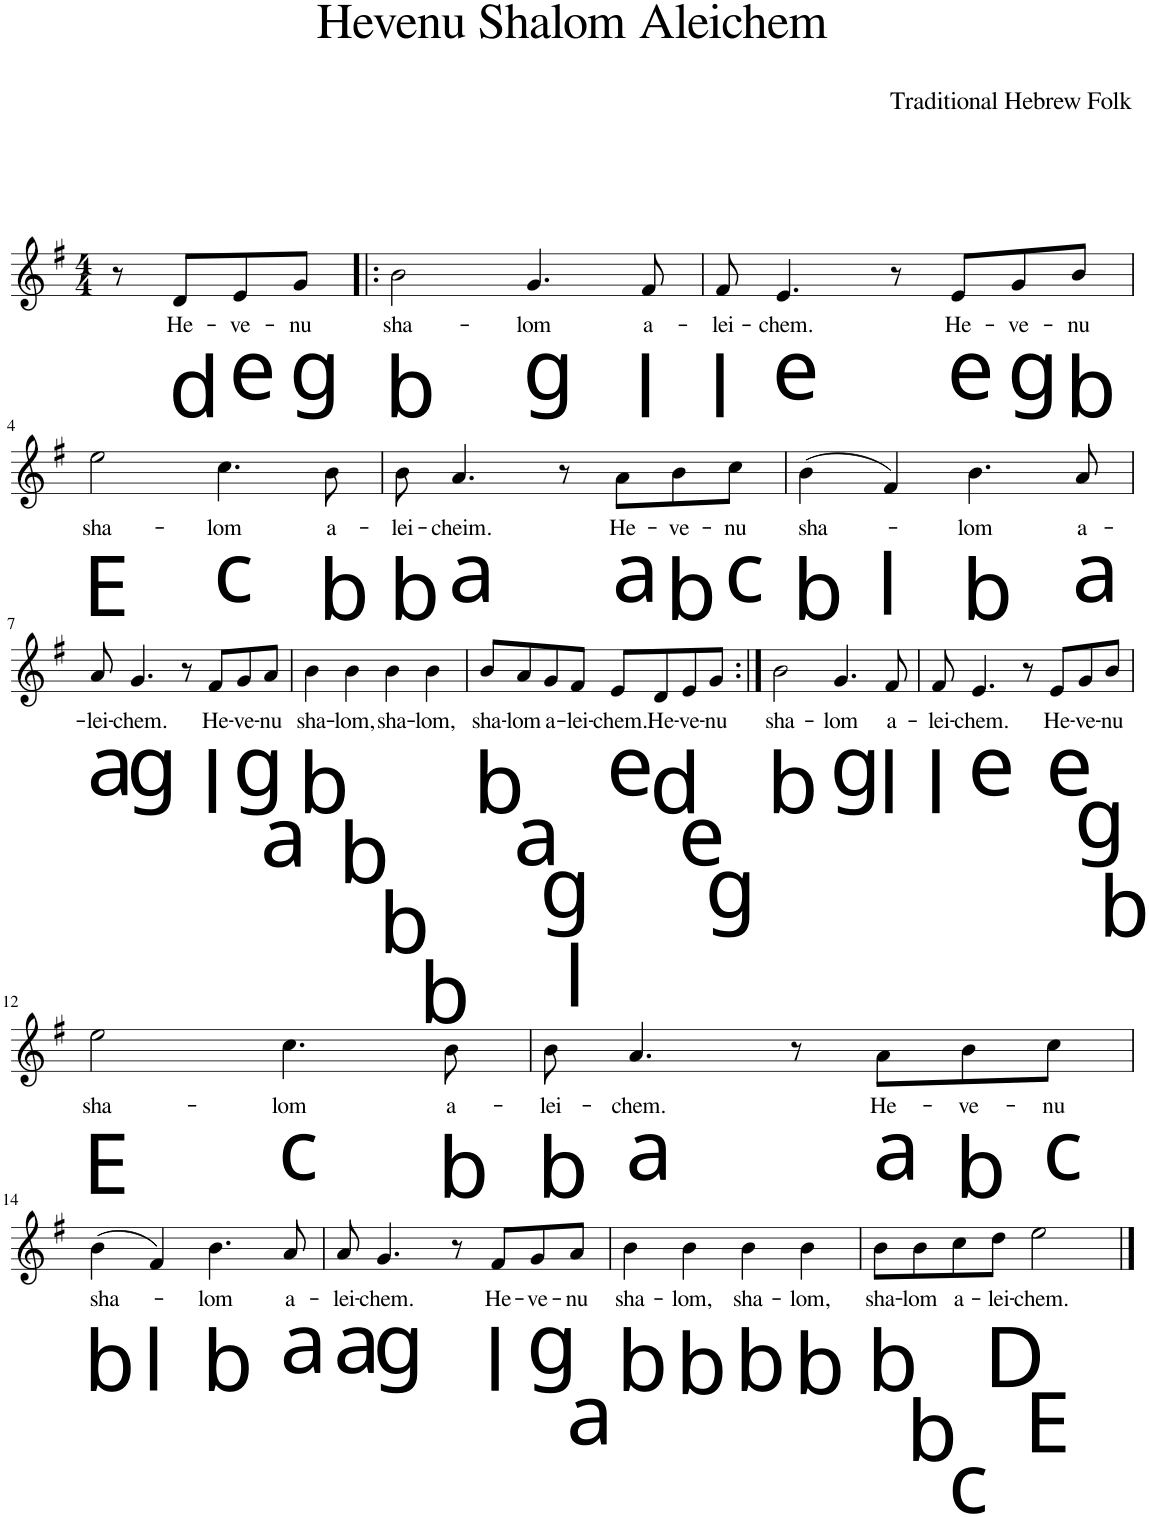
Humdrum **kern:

**kern	**text
*part1	*part1
*staff1	*staff1
*I"Piano	*
*I'Pno.	*
*clefG2	*
*k[f#]	*
*M4/4	*
=1	=1
8r	.
!LO:TX:b:t=d	!
!	!LO:LY:b
8d/L	He-
!LO:TX:b:t=e	!
!	!LO:LY:b
8e/	-ve-
!LO:TX:b:t=g	!
!	!LO:LY:b
8g/J	-nu
=2!|:	=2!|:
!LO:TX:b:t=b	!
!	!LO:LY:b
2b\	sha-
!LO:TX:b:t=g	!
!	!LO:LY:b
4.g/	-lom
!LO:TX:b:t=l	!
!	!LO:LY:b
8f#/	a-
=3	=3
!LO:TX:b:t=l	!
!	!LO:LY:b
8f#/	-lei-
!LO:TX:b:t=e	!
!	!LO:LY:b
4.e/	-chem.
8r	.
!LO:TX:b:t=e	!
!	!LO:LY:b
8e/L	He-
!LO:TX:b:t=g	!
!	!LO:LY:b
8g/	-ve-
!LO:TX:b:t=b	!
!	!LO:LY:b
8b/J	-nu
!!LO:LB:g=z
=4	=4
!LO:TX:b:t=E	!
!	!LO:LY:b
2ee\	sha-
!LO:TX:b:t=c	!
!	!LO:LY:b
4.cc\	-lom
!LO:TX:b:t=b	!
!	!LO:LY:b
8b\	a-
=5	=5
!LO:TX:b:t=b	!
!	!LO:LY:b
8b\	-lei-
!LO:TX:b:t=a	!
!	!LO:LY:b
4.a/	-cheim.
8r	.
!LO:TX:b:t=a	!
!	!LO:LY:b
8a\L	He-
!LO:TX:b:t=b	!
!	!LO:LY:b
8b\	-ve-
!LO:TX:b:t=c	!
!	!LO:LY:b
8cc\J	-nu
=6	=6
!LO:TX:b:t=b	!
!	!LO:LY:b
(4b\	sha-
!LO:TX:b:t=l	!
4f#/)	.
!LO:TX:b:t=b	!
!	!LO:LY:b
4.b\	-lom
!LO:TX:b:t=a	!
!	!LO:LY:b
8a/	a-
!!LO:LB:g=z
=7	=7
!LO:TX:b:t=a	!
!	!LO:LY:b
8a/	-lei-
!LO:TX:b:t=g	!
!	!LO:LY:b
4.g/	-chem.
8r	.
!LO:TX:b:t=l	!
!	!LO:LY:b
8f#/L	He-
!LO:TX:b:t=g	!
!	!LO:LY:b
8g/	-ve-
!LO:TX:b:t=a	!
!	!LO:LY:b
8a/J	-nu
=8	=8
!LO:TX:b:t=b	!
!	!LO:LY:b
4b\	-sha-
!LO:TX:b:t=b	!
!	!LO:LY:b
4b\	-lom,
!LO:TX:b:t=b	!
!	!LO:LY:b
4b\	sha-
!LO:TX:b:t=b	!
!	!LO:LY:b
4b\	-lom,
=9	=9
!LO:TX:b:t=b	!
!	!LO:LY:b
8b/L	sha-
!LO:TX:b:t=a	!
!	!LO:LY:b
8a/	-lom
!LO:TX:b:t=g	!
!	!LO:LY:b
8g/	a-
!LO:TX:b:t=l	!
!	!LO:LY:b
8f#/J	-lei-
!LO:TX:b:t=e	!
!	!LO:LY:b
8e/L	-chem.
!LO:TX:b:t=d	!
!	!LO:LY:b
8d/	He-
!LO:TX:b:t=e	!
!	!LO:LY:b
8e/	-ve-
!LO:TX:b:t=g	!
!	!LO:LY:b
8g/J	-nu
=10:|!	=10:|!
!LO:TX:b:t=b	!
!	!LO:LY:b
2b\	sha-
!LO:TX:b:t=g	!
!	!LO:LY:b
4.g/	-lom
!LO:TX:b:t=l	!
!	!LO:LY:b
8f#/	a-
=11	=11
!LO:TX:b:t=l	!
!	!LO:LY:b
8f#/	-lei-
!LO:TX:b:t=e	!
!	!LO:LY:b
4.e/	-chem.
8r	.
!LO:TX:b:t=e	!
!	!LO:LY:b
8e/L	He-
!LO:TX:b:t=g	!
!	!LO:LY:b
8g/	-ve-
!LO:TX:b:t=b	!
!	!LO:LY:b
8b/J	-nu
!!LO:LB:g=z
=12	=12
!LO:TX:b:t=E	!
!	!LO:LY:b
2ee\	sha-
!LO:TX:b:t=c	!
!	!LO:LY:b
4.cc\	-lom
!LO:TX:b:t=b	!
!	!LO:LY:b
8b\	a-
=13	=13
!LO:TX:b:t=b	!
!	!LO:LY:b
8b\	-lei-
!LO:TX:b:t=a	!
!	!LO:LY:b
4.a/	-chem.
8r	.
!LO:TX:b:t=a	!
!	!LO:LY:b
8a\L	He-
!LO:TX:b:t=b	!
!	!LO:LY:b
8b\	-ve-
!LO:TX:b:t=c	!
!	!LO:LY:b
8cc\J	-nu
!!LO:LB:g=z
=14	=14
!LO:TX:b:t=b	!
!	!LO:LY:b
(4b\	sha-
!LO:TX:b:t=l	!
4f#/)	.
!LO:TX:b:t=b	!
!	!LO:LY:b
4.b\	-lom
!LO:TX:b:t=a	!
!	!LO:LY:b
8a/	a-
=15	=15
!LO:TX:b:t=a	!
!	!LO:LY:b
8a/	-lei-
!LO:TX:b:t=g	!
!	!LO:LY:b
4.g/	-chem.
8r	.
!LO:TX:b:t=l	!
!	!LO:LY:b
8f#/L	He-
!LO:TX:b:t=g	!
!	!LO:LY:b
8g/	-ve-
!LO:TX:b:t=a	!
!	!LO:LY:b
8a/J	-nu
=16	=16
!LO:TX:b:t=b	!
!	!LO:LY:b
4b\	sha-
!LO:TX:b:t=b	!
!	!LO:LY:b
4b\	-lom,
!LO:TX:b:t=b	!
!	!LO:LY:b
4b\	sha-
!LO:TX:b:t=b	!
!	!LO:LY:b
4b\	-lom,
=17	=17
!LO:TX:b:t=b	!
!	!LO:LY:b
8b\L	sha-
!LO:TX:b:t=b	!
!	!LO:LY:b
8b\	-lom
!LO:TX:b:t=c	!
!	!LO:LY:b
8cc\	a-
!LO:TX:b:t=D	!
!	!LO:LY:b
8dd\J	-lei-
!LO:TX:b:t=E	!
!	!LO:LY:b
2ee\	-chem.
==	==
*-	*-
